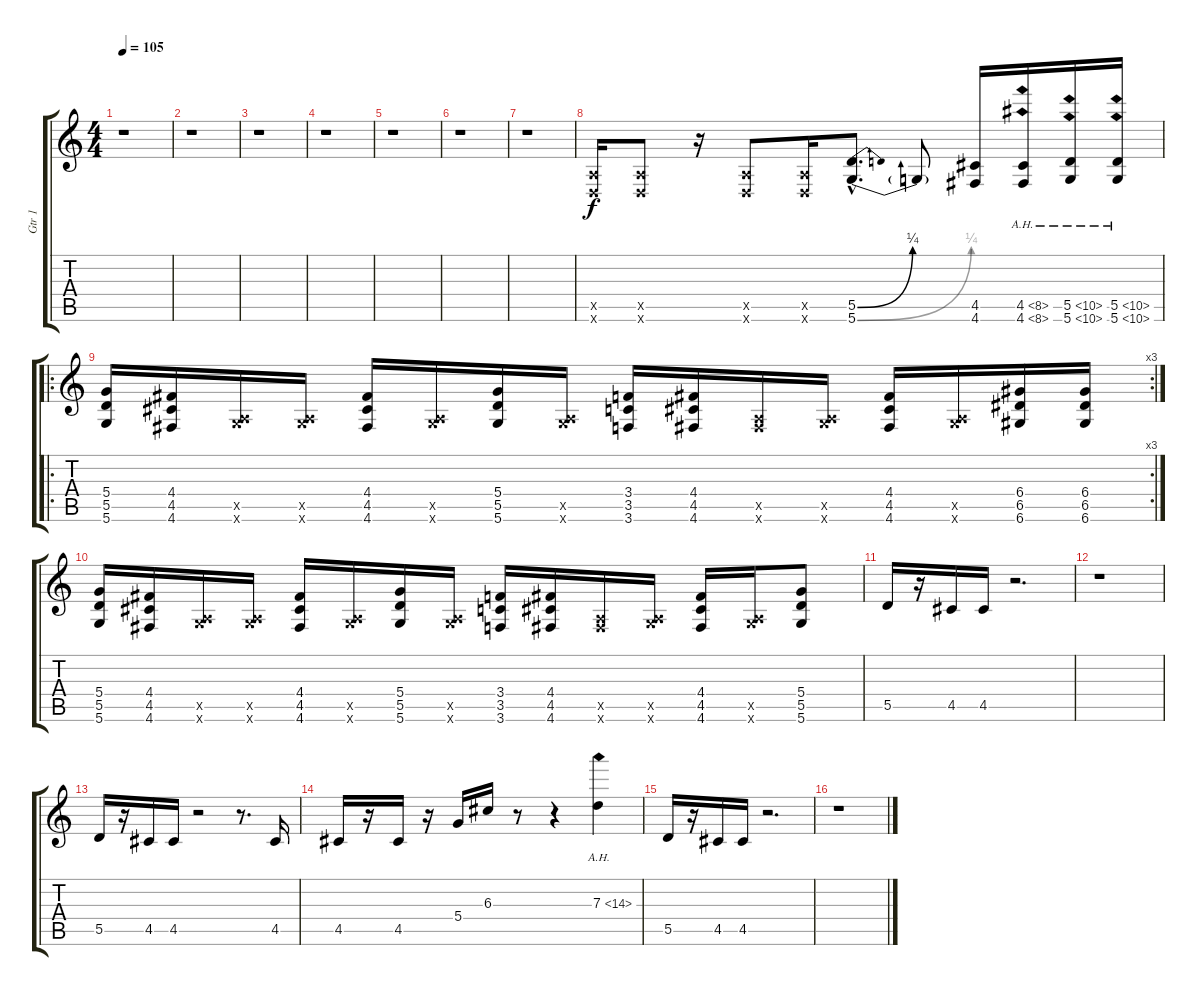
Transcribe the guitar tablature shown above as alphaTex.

\track ("Gtr 1" "Gtr 1") {instrument overdrivenguitar}
\staff {score tabs}
\tuning (E4 B3 G3 D3 A2 D2) {hide}
\ts (4 4)
\tempo 105
\clef g2
\ks c
r.1{dy f instrument overdrivenguitar} |
r.1 |
r.1 |
r.1 |
r.1 |
r.1 |
r.1 |
(0.5{x} 0.6{x}).16 (0.5{x} 0.6{x}).8 r.16 (0.5{x} 0.6{x}).8 (0.5{x} 0.6{x}).16 (5.5{be (bend 0 0 60 1) hac} 5.6{be (bend 0 0 60 1) hac}).8{d} 5.6{t}.8 (4.5 4.6).16 (4.5{ah 4} 4.6{ah 4}).16 (5.5{ah 5} 5.6{ah 5}).16 (5.5{ah 5} 5.6{ah 5}).16 |
\ro
\rc 3
(5.4 5.5 5.6).16 (4.4 4.5 4.6).16 (0.5{x} 5.6{x}).16 (0.5{x} 5.6{x}).16 (4.4 4.5 4.6).16 (0.5{x} 5.6{x}).16 (5.4 5.5 5.6).16 (0.5{x} 5.6{x}).16 (3.4 3.5 3.6).16 (4.4 4.5 4.6).16 (0.5{x} 4.6{x}).16 (0.5{x} 5.6{x}).16 (4.4 4.5 4.6).16 (0.5{x} 5.6{x}).16 (6.4 6.5 6.6).16 (6.4 6.5 6.6).16 |
(5.4 5.5 5.6).16 (4.4 4.5 4.6).16 (0.5{x} 5.6{x}).16 (0.5{x} 5.6{x}).16 (4.4 4.5 4.6).16 (0.5{x} 5.6{x}).16 (5.4 5.5 5.6).16 (0.5{x} 5.6{x}).16 (3.4 3.5 3.6).16 (4.4 4.5 4.6).16 (0.5{x} 4.6{x}).16 (0.5{x} 5.6{x}).16 (4.4 4.5 4.6).16 (0.5{x} 5.6{x}).16 (5.4 5.5 5.6).8 |
5.5.16 r.16 4.5.16 4.5.16 r.2{d} |
r.1 |
5.5.16 r.16 4.5.16 4.5.16 r.2 r.8{d} 4.5.16 |
4.5.16 r.16 4.5.16 r.16 5.4.16 6.3.16 r.8 r.4 7.3{ah 7}.4 |
5.5.16 r.16 4.5.16 4.5.16 r.2{d} |
r.1
